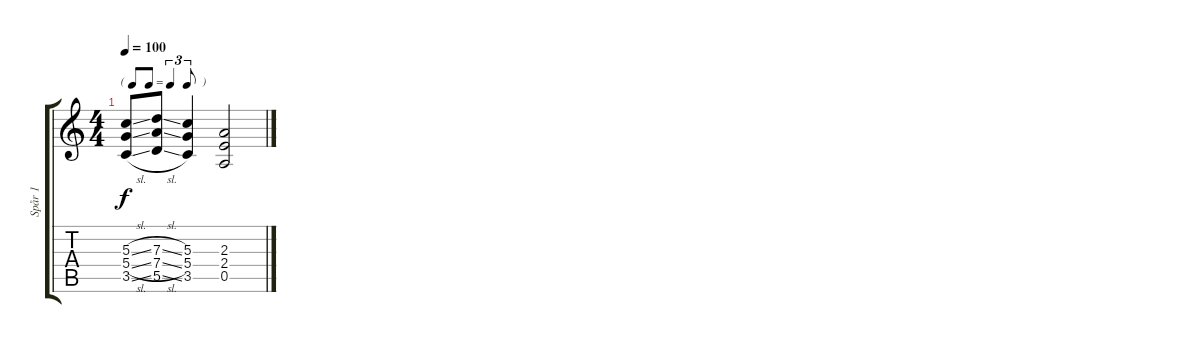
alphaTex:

\track ("Spår 1" "Spår 1") {instrument acousticguitarsteel}
\staff {score tabs}
\tuning (E4 B3 G3 D3 A2 E2) {hide}
\ts (4 4)
\tf triplet8th
\tempo 100
\clef g2
\ks c
(5.3{sl} 5.4{sl} 3.5{sl}).8{dy f instrument acousticguitarsteel} (7.3{sl} 7.4{sl} 5.5{sl}).8 (5.3 5.4 3.5).4 (2.3 2.4 0.5).2
